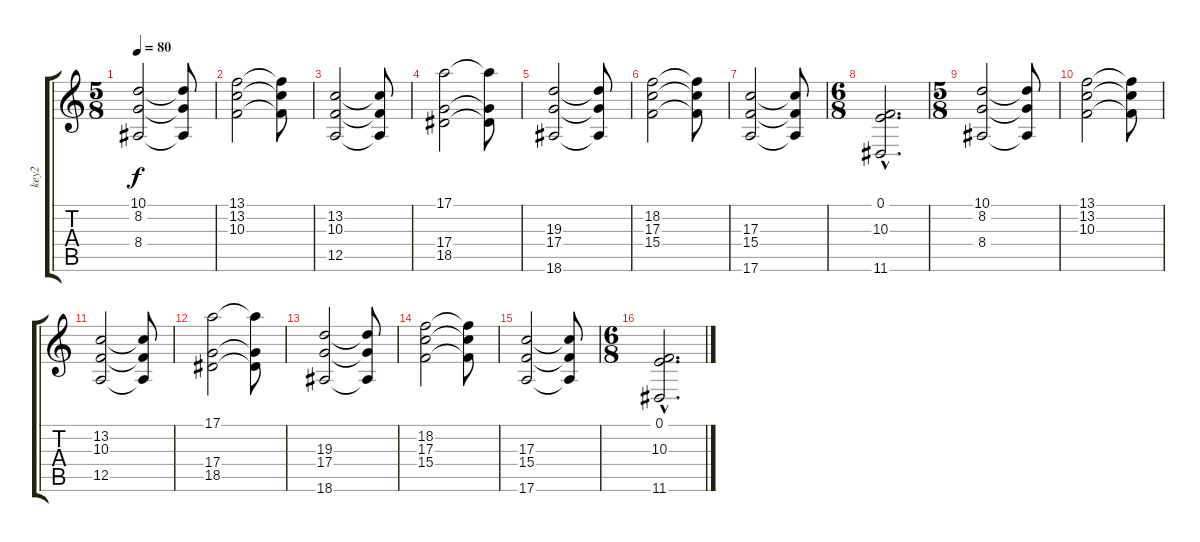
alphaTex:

\track ("key2" "key2") {instrument synthstrings2}
\staff {score tabs}
\tuning (E4 B3 G3 D3 A2 E2) {hide}
\ts (5 8)
\tempo 80
\clef g2
\ks c
(10.1 8.2 8.4).2{dy f} (10.1{t} 8.2{t} 8.4{t}).8 |
(13.1 13.2 10.3).2 (13.1{t} 13.2{t} 10.3{t}).8 |
(13.2 10.3 12.5).2 (13.2{t} 10.3{t} 12.5{t}).8 |
(17.1 17.4 18.5).2 (17.1{t} 17.4{t} 18.5{t}).8 |
(19.3 17.4 18.6).2 (19.3{t} 17.4{t} 18.6{t}).8 |
(18.2 17.3 15.4).2 (18.2{t} 17.3{t} 15.4{t}).8 |
(17.3 15.4 17.6).2 (17.3{t} 15.4{t} 17.6{t}).8 |
\ts (6 8)
(0.1{hac} 10.3{hac} 11.6{hac}).2{d} |
\ts (5 8)
(10.1 8.2 8.4).2 (10.1{t} 8.2{t} 8.4{t}).8 |
(13.1 13.2 10.3).2 (13.1{t} 13.2{t} 10.3{t}).8 |
(13.2 10.3 12.5).2 (13.2{t} 10.3{t} 12.5{t}).8 |
(17.1 17.4 18.5).2 (17.1{t} 17.4{t} 18.5{t}).8 |
(19.3 17.4 18.6).2 (19.3{t} 17.4{t} 18.6{t}).8 |
(18.2 17.3 15.4).2 (18.2{t} 17.3{t} 15.4{t}).8 |
(17.3 15.4 17.6).2 (17.3{t} 15.4{t} 17.6{t}).8 |
\ts (6 8)
(0.1{hac} 10.3{hac} 11.6{hac}).2{d}
